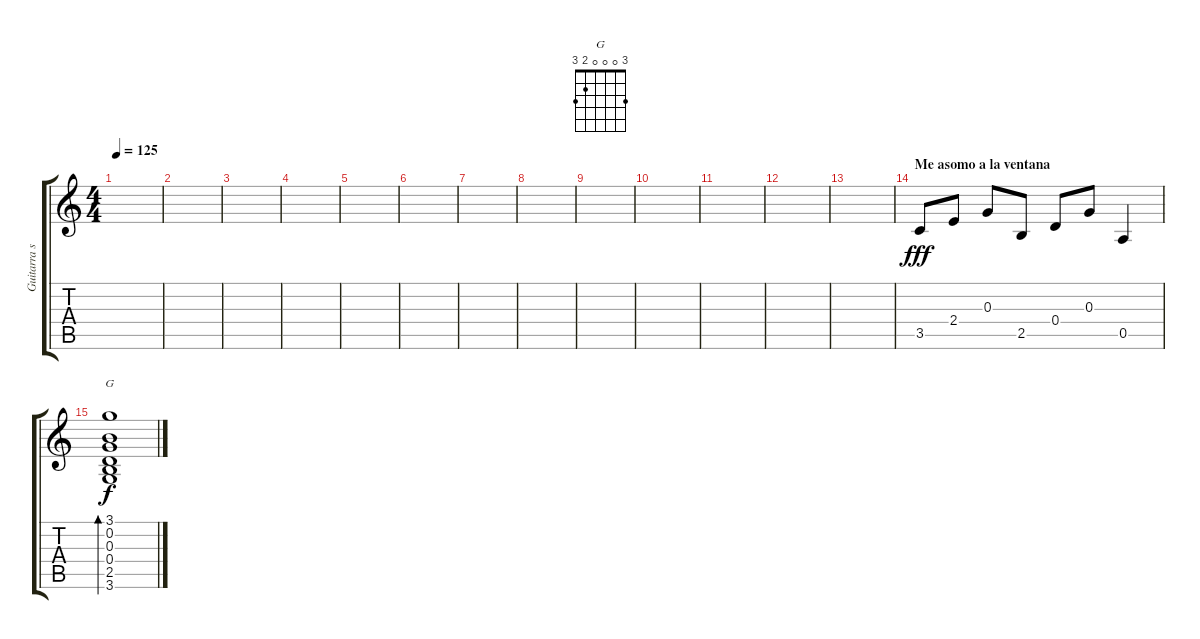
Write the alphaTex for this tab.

\track ("Guitarra solista" "Guitarra s") {instrument acousticguitarsteel}
\staff {score tabs}
\tuning (E4 B3 G3 D3 A2 E2) {hide}
\chord ("G" 3 0 0 0 2 3)
\ts (4 4)
\tempo 125
\clef g2
\ks c
|
|
|
|
|
|
|
|
|
|
|
|
|
\section ("" "Me asomo a la ventana")
3.5.8{dy fff} 2.4.8 0.3.8 2.5.8 0.4.8 0.3.8 0.5.4 |
(3.1 0.2 0.3 0.4 2.5 3.6).1{bd 30 ch "G" dy f}
